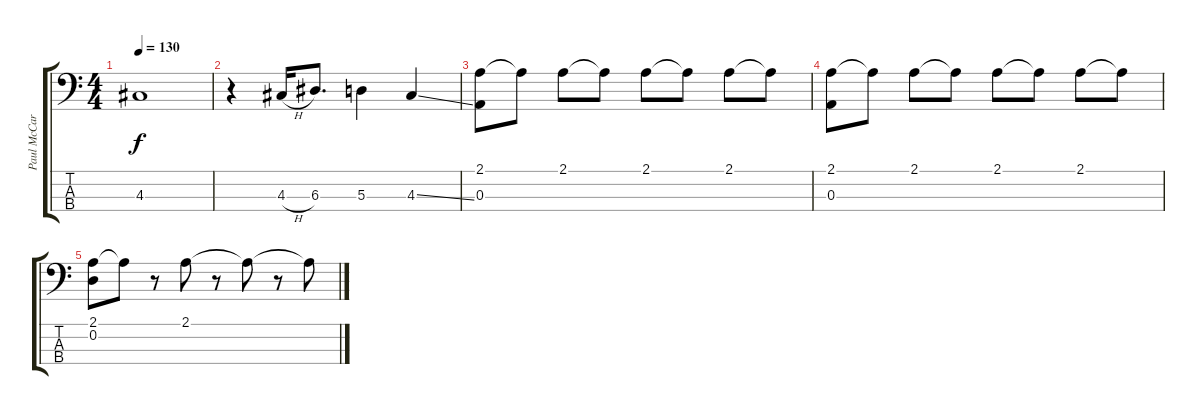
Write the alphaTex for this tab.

\track ("Paul McCartney" "Paul McCar") {instrument acousticbass}
\staff {score tabs}
\tuning (G2 D2 A1 E1) {hide}
\ts (4 4)
\tempo 130
\clef f4
\ks c
4.3.1{dy f} |
r.4 4.3{h}.16{volume 16} 6.3.8{d} 5.3.4 4.3{ss}.4 |
(2.1 0.3).8{volume 13} 2.1{t}.8 2.1.8 2.1{t}.8 2.1.8 2.1{t}.8 2.1.8 2.1{t}.8 |
(2.1 0.3).8 2.1{t}.8 2.1.8 2.1{t}.8 2.1.8 2.1{t}.8 2.1.8 2.1{t}.8 |
(2.1 0.2).8 2.1{t}.8 r.8 2.1.8 r.8 2.1{t}.8 r.8 2.1{t}.8
